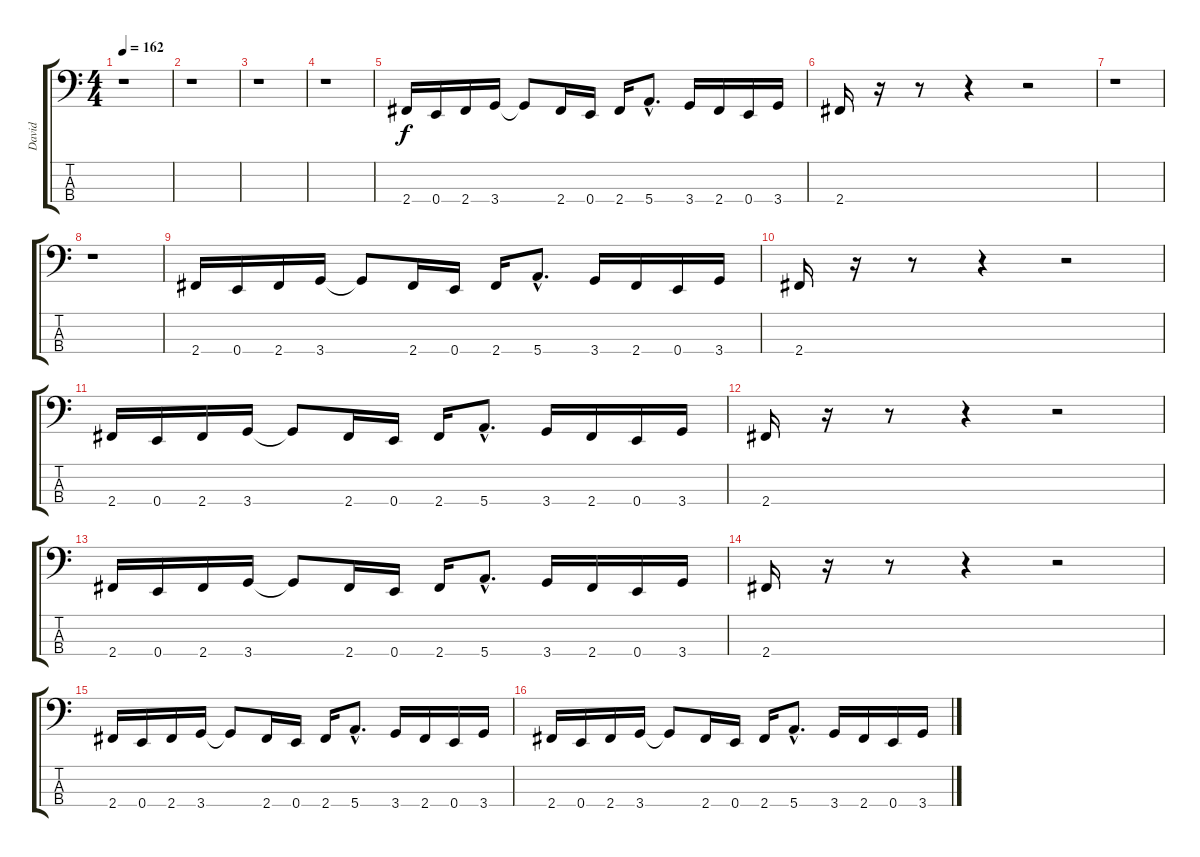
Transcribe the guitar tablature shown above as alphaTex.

\track ("David" "David") {instrument electricbassfinger}
\staff {score tabs}
\tuning (G2 D2 A1 E1) {hide}
\ts (4 4)
\tempo 162
\clef f4
\ks c
r.1{dy f instrument electricbassfinger} |
r.1 |
r.1 |
r.1 |
2.4.16 0.4.16 2.4.16 3.4.16 3.4{t}.8 2.4.16 0.4.16 2.4.16 5.4{hac}.8{d} 3.4.16 2.4.16 0.4.16 3.4.16 |
2.4.16 r.16 r.8 r.4 r.2 |
r.1 |
r.1 |
2.4.16 0.4.16 2.4.16 3.4.16 3.4{t}.8 2.4.16 0.4.16 2.4.16 5.4{hac}.8{d} 3.4.16 2.4.16 0.4.16 3.4.16 |
2.4.16 r.16 r.8 r.4 r.2 |
2.4.16 0.4.16 2.4.16 3.4.16 3.4{t}.8 2.4.16 0.4.16 2.4.16 5.4{hac}.8{d} 3.4.16 2.4.16 0.4.16 3.4.16 |
2.4.16 r.16 r.8 r.4 r.2 |
2.4.16 0.4.16 2.4.16 3.4.16 3.4{t}.8 2.4.16 0.4.16 2.4.16 5.4{hac}.8{d} 3.4.16 2.4.16 0.4.16 3.4.16 |
2.4.16 r.16 r.8 r.4 r.2 |
2.4.16 0.4.16 2.4.16 3.4.16 3.4{t}.8 2.4.16 0.4.16 2.4.16 5.4{hac}.8{d} 3.4.16 2.4.16 0.4.16 3.4.16 |
2.4.16 0.4.16 2.4.16 3.4.16 3.4{t}.8 2.4.16 0.4.16 2.4.16 5.4{hac}.8{d} 3.4.16 2.4.16 0.4.16 3.4.16
